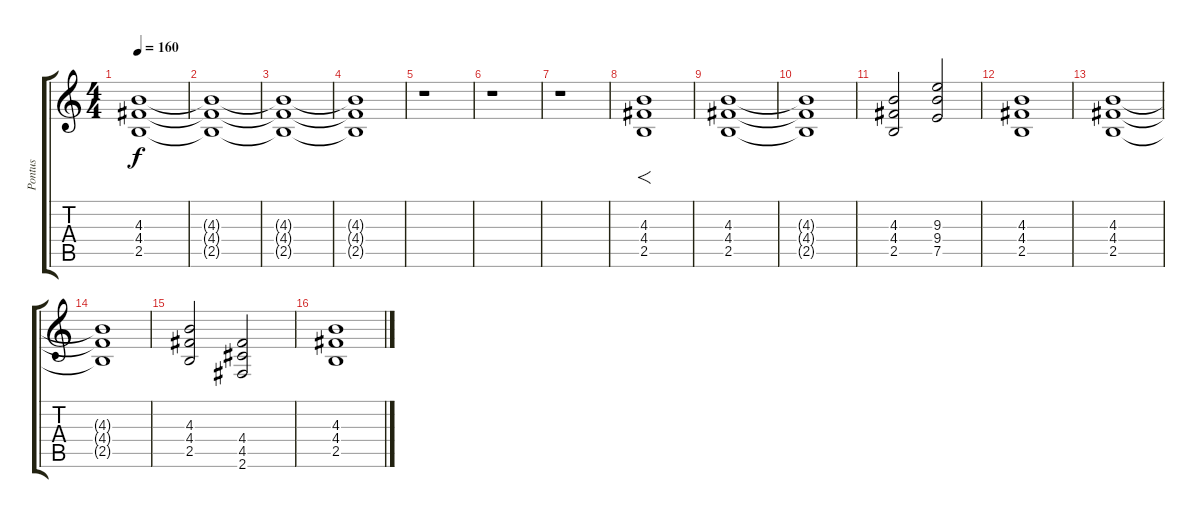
\track ("Pontus" "Pontus") {instrument distortionguitar}
\staff {score tabs}
\tuning (E4 B3 G3 D3 A2 E2) {hide}
\ts (4 4)
\tempo 160
\clef g2
\ks c
(4.3 4.4 2.5).1{dy f} |
(4.3{t} 4.4{t} 2.5{t}).1 |
(4.3{t} 4.4{t} 2.5{t}).1 |
(4.3{t} 4.4{t} 2.5{t}).1 |
r.1 |
r.1 |
r.1 |
(4.3 4.4 2.5).1{f} |
(4.3 4.4 2.5).1 |
(4.3{t} 4.4{t} 2.5{t}).1 |
(4.3 4.4 2.5).2 (9.3 9.4 7.5).2 |
(4.3 4.4 2.5).1 |
(4.3 4.4 2.5).1 |
(4.3{t} 4.4{t} 2.5{t}).1 |
(4.3 4.4 2.5).2 (4.4 4.5 2.6).2 |
(4.3 4.4 2.5).1
